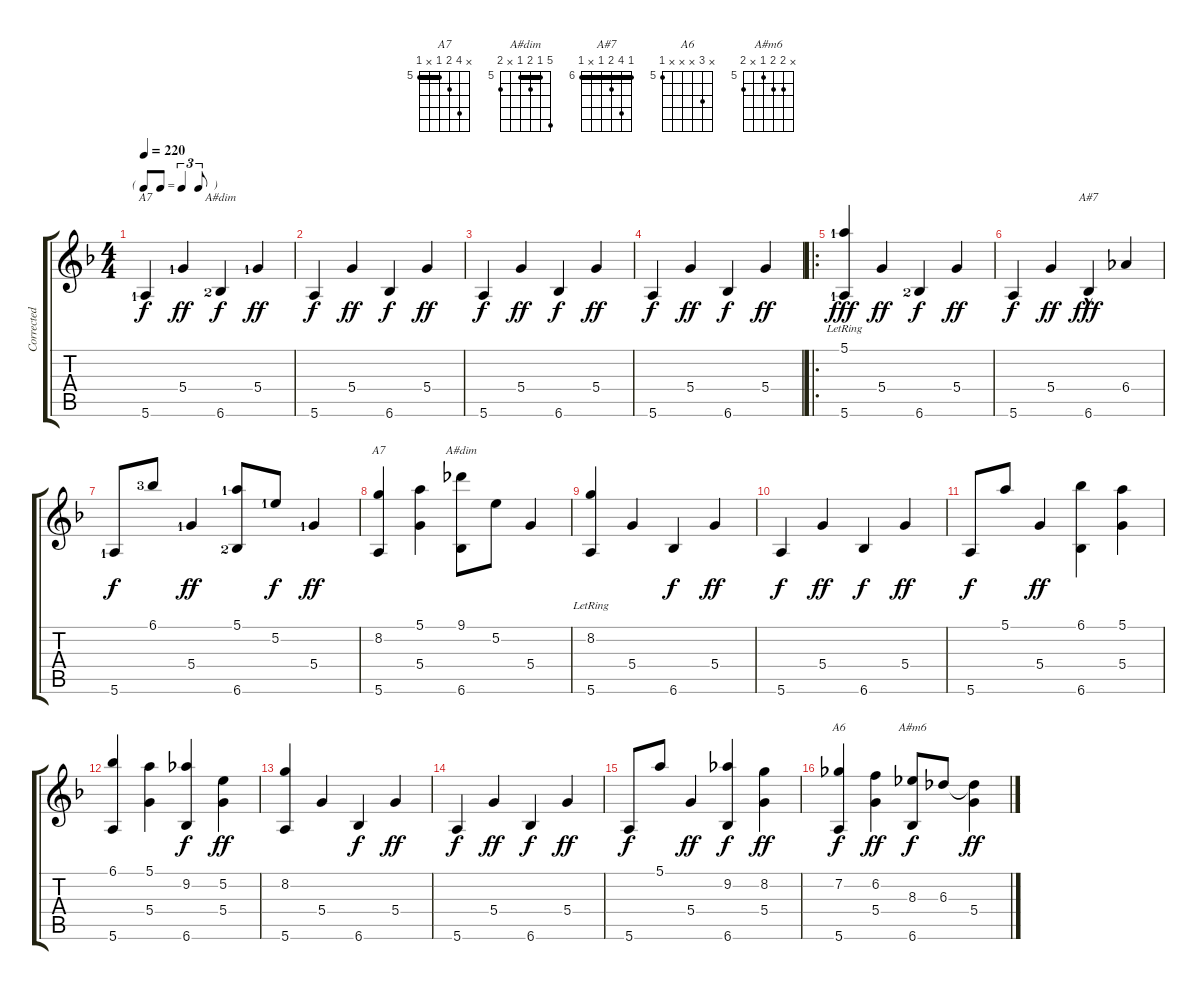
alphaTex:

\track ("Corrected version" "Corrected ") {instrument electricguitarjazz}
\staff {score tabs}
\tuning (E4 B3 G3 D3 A2 E2) {hide}
\chord ("A7" 9 5 6 5 x 5) {firstfret 5 barre 5}
\chord ("A#dim" 6 5 6 5 x 6) {firstfret 5 barre 5}
\chord ("A#7" 6 9 7 6 x 6) {firstfret 6 barre 6}
\chord ("A7" x 8 6 5 x 5) {firstfret 5 barre 5}
\chord ("A#dim" 9 5 6 5 x 6) {firstfret 5 barre 5}
\chord ("A6" x 7 x x x 5) {firstfret 5}
\chord ("A#m6" x 6 6 5 x 6) {firstfret 5}
\ts (4 4)
\tf triplet8th
\tempo 220
\clef g2
\ks dminor
5.6{lf 2}.4{ch "A7" dy f instrument electricguitarjazz} 5.4{lf 2}.4{dy ff} 6.6{lf 3}.4{ch "A#dim" dy f} 5.4{lf 2}.4{dy ff} |
5.6.4{dy f} 5.4.4{dy ff} 6.6.4{dy f} 5.4.4{dy ff} |
5.6.4{dy f} 5.4.4{dy ff} 6.6.4{dy f} 5.4.4{dy ff} |
5.6.4{dy f} 5.4.4{dy ff} 6.6.4{dy f} 5.4.4{dy ff} |
\ro
(5.1{lr lf 2} 5.6{lf 2}).4{dy fff} 5.4.4{dy ff} 6.6{lf 3}.4{dy f} 5.4.4{dy ff} |
5.6.4{dy f} 5.4.4{dy ff} 6.6{hac}.4{ch "A#7" dy fff} 6.4.4 |
5.6{lf 2}.8{dy f} 6.1{lf 4}.8 5.4{lf 2}.4{dy ff} (5.1{lf 2} 6.6{lf 3}).8 5.2{lf 2}.8{dy f} 5.4{lf 2}.4{dy ff} |
(8.2 5.6).4{ch "A7"} (5.1 5.4).4 (9.1 6.6).8{ch "A#dim"} 5.2.8 5.4.4 |
(8.2{lr} 5.6).4 5.4.4 6.6.4{dy f} 5.4.4{dy ff} |
5.6.4{dy f} 5.4.4{dy ff} 6.6.4{dy f} 5.4.4{dy ff} |
5.6.8{dy f} 5.1.8 5.4.4{dy ff} (6.1 6.6).4 (5.1 5.4).4 |
(6.1 5.6).4 (5.1 5.4).4 (9.2 6.6).4{dy f} (5.2 5.4).4{dy ff} |
(8.2 5.6).4 5.4.4 6.6.4{dy f} 5.4.4{dy ff} |
5.6.4{dy f} 5.4.4{dy ff} 6.6.4{dy f} 5.4.4{dy ff} |
5.6.8{dy f} 5.1.8 5.4.4{dy ff} (9.2 6.6).4{dy f} (8.2 5.4).4{dy ff} |
(7.2 5.6).4{ch "A6" dy f} (6.2 5.4).4{dy ff} (8.3 6.6).8{ch "A#m6" dy f} 6.3.8 (6.3{t} 5.4).4{dy ff}
